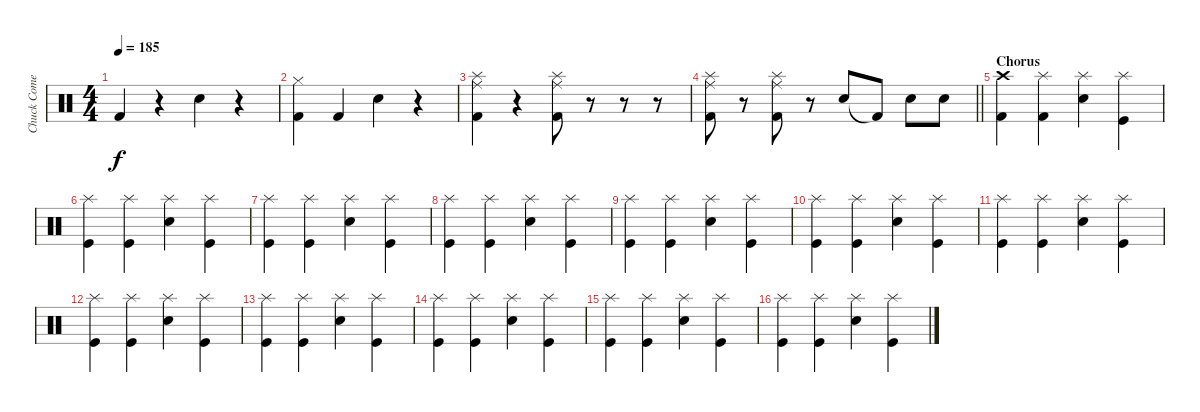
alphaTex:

\track ("Chuck Comeau" "Chuck Come") {instrument percussion}
\staff {score}
\articulation defaults
\ts (4 4)
\tempo 185
\clef neutral
\ks c "Kick (hit) 2".4{dy f}
r.4 "Electric Snare (hit)".4 r.4 |
("Hi-Hat (closed)" "Kick (hit) 2").4 "Kick (hit) 2".4 "Electric Snare (hit)".4 r.4 |
("Splash (hit)" "Ride (middle)" "Kick (hit) 2").4 r.4 ("Splash (hit)" "Ride (middle)" "Kick (hit) 2").8 r.8 r.8 r.8 |
\barLineRight lightlight
("Splash (hit)" "Ride (middle)" "Kick (hit) 2").8 r.8 ("Splash (hit)" "Ride (middle)" "Kick (hit) 2").8 r.8 "Electric Snare (hit)".8 "Kick (hit) 2"{t}.8 "Electric Snare (hit)".8 "Electric Snare (hit)".8 |
\section ("" "Chorus")
("Crash high (hit)" "Kick (hit) 2").4 ("Splash (hit)" "Kick (hit) 2").4 ("Splash (hit)" "Electric Snare (hit)").4 ("Splash (hit)" "Kick (hit)").4 |
("Splash (hit)" "Kick (hit)").4 ("Splash (hit)" "Kick (hit)").4 ("Splash (hit)" "Electric Snare (hit)").4 ("Splash (hit)" "Kick (hit)").4 |
("Splash (hit)" "Kick (hit)").4 ("Splash (hit)" "Kick (hit)").4 ("Splash (hit)" "Electric Snare (hit)").4 ("Splash (hit)" "Kick (hit)").4 |
("Splash (hit)" "Kick (hit)").4 ("Splash (hit)" "Kick (hit)").4 ("Splash (hit)" "Electric Snare (hit)").4 ("Splash (hit)" "Kick (hit)").4 |
("Splash (hit)" "Kick (hit)").4 ("Splash (hit)" "Kick (hit)").4 ("Splash (hit)" "Electric Snare (hit)").4 ("Splash (hit)" "Kick (hit)").4 |
("Splash (hit)" "Kick (hit)").4 ("Splash (hit)" "Kick (hit)").4 ("Splash (hit)" "Electric Snare (hit)").4 ("Splash (hit)" "Kick (hit)").4 |
("Splash (hit)" "Kick (hit)").4 ("Splash (hit)" "Kick (hit)").4 ("Splash (hit)" "Electric Snare (hit)").4 ("Splash (hit)" "Kick (hit)").4 |
("Splash (hit)" "Kick (hit)").4 ("Splash (hit)" "Kick (hit)").4 ("Splash (hit)" "Electric Snare (hit)").4 ("Splash (hit)" "Kick (hit)").4 |
("Splash (hit)" "Kick (hit)").4 ("Splash (hit)" "Kick (hit)").4 ("Splash (hit)" "Electric Snare (hit)").4 ("Splash (hit)" "Kick (hit)").4 |
("Splash (hit)" "Kick (hit)").4 ("Splash (hit)" "Kick (hit)").4 ("Splash (hit)" "Electric Snare (hit)").4 ("Splash (hit)" "Kick (hit)").4 |
("Splash (hit)" "Kick (hit)").4 ("Splash (hit)" "Kick (hit)").4 ("Splash (hit)" "Electric Snare (hit)").4 ("Splash (hit)" "Kick (hit)").4 |
("Splash (hit)" "Kick (hit)").4 ("Splash (hit)" "Kick (hit)").4 ("Splash (hit)" "Electric Snare (hit)").4 ("Splash (hit)" "Kick (hit)").4
